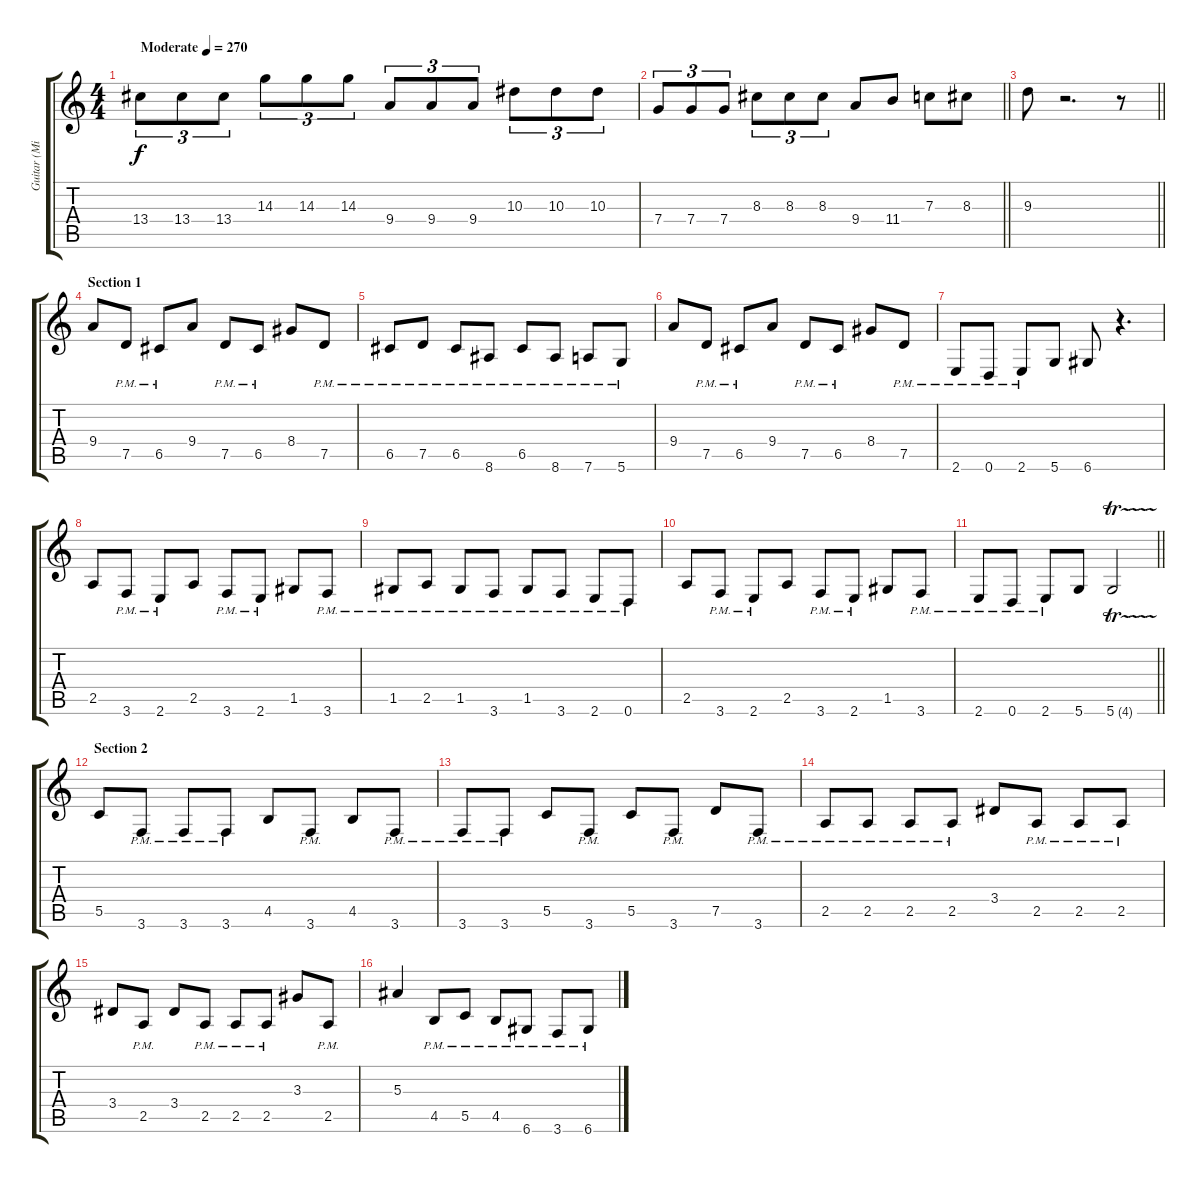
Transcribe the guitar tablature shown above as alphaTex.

\track ("Guitar (Mika)" "Guitar (Mi") {instrument overdrivenguitar}
\staff {score tabs}
\tuning (D4 A3 F3 C3 G2 D2) {hide}
\ts (4 4)
\tempo (270 "Moderate")
\clef g2
\ks c
13.4.8{tu (3 2) dy f instrument overdrivenguitar} 13.4.8{tu (3 2)} 13.4.8{tu (3 2)} 14.3.8{tu (3 2)} 14.3.8{tu (3 2)} 14.3.8{tu (3 2)} 9.4.8{tu (3 2)} 9.4.8{tu (3 2)} 9.4.8{tu (3 2)} 10.3.8{tu (3 2)} 10.3.8{tu (3 2)} 10.3.8{tu (3 2)} |
\barLineRight lightlight
7.4.8{tu (3 2)} 7.4.8{tu (3 2)} 7.4.8{tu (3 2)} 8.3.8{tu (3 2)} 8.3.8{tu (3 2)} 8.3.8{tu (3 2)} 9.4.8 11.4.8 7.3.8 8.3.8 |
\barLineRight lightlight
9.3.8 r.2{d} r.8 |
\section ("" "Section 1")
9.4.8 7.5{pm}.8 6.5{pm}.8 9.4.8 7.5{pm}.8 6.5{pm}.8 8.4.8 7.5{pm}.8 |
6.5{pm}.8 7.5{pm}.8 6.5{pm}.8 8.6{pm}.8 6.5{pm}.8 8.6{pm}.8 7.6{pm}.8 5.6{pm}.8 |
9.4.8 7.5{pm}.8 6.5{pm}.8 9.4.8 7.5{pm}.8 6.5{pm}.8 8.4.8 7.5{pm}.8 |
2.6{pm}.8 0.6{pm}.8 2.6{pm}.8 5.6.8 6.6.8 r.4{d} |
2.5.8 3.6{pm}.8 2.6{pm}.8 2.5.8 3.6{pm}.8 2.6{pm}.8 1.5.8 3.6{pm}.8 |
1.5{pm}.8 2.5{pm}.8 1.5{pm}.8 3.6{pm}.8 1.5{pm}.8 3.6{pm}.8 2.6{pm}.8 0.6{pm}.8 |
2.5.8 3.6{pm}.8 2.6{pm}.8 2.5.8 3.6{pm}.8 2.6{pm}.8 1.5.8 3.6{pm}.8 |
\barLineRight lightlight
2.6{pm}.8 0.6{pm}.8 2.6{pm}.8 5.6.8 5.6{tr (4 32)}.2 |
\section ("" "Section 2")
5.5.8 3.6{pm}.8 3.6{pm}.8 3.6{pm}.8 4.5.8 3.6{pm}.8 4.5.8 3.6{pm}.8 |
3.6{pm}.8 3.6{pm}.8 5.5.8 3.6{pm}.8 5.5.8 3.6{pm}.8 7.5.8 3.6{pm}.8 |
2.5{pm}.8 2.5{pm}.8 2.5{pm}.8 2.5{pm}.8 3.4.8 2.5{pm}.8 2.5{pm}.8 2.5{pm}.8 |
3.4.8 2.5{pm}.8 3.4.8 2.5{pm}.8 2.5{pm}.8 2.5{pm}.8 3.3.8 2.5{pm}.8 |
5.3.4 4.5{pm}.8 5.5{pm}.8 4.5{pm}.8 6.6{pm}.8 3.6{pm}.8 6.6{pm}.8
